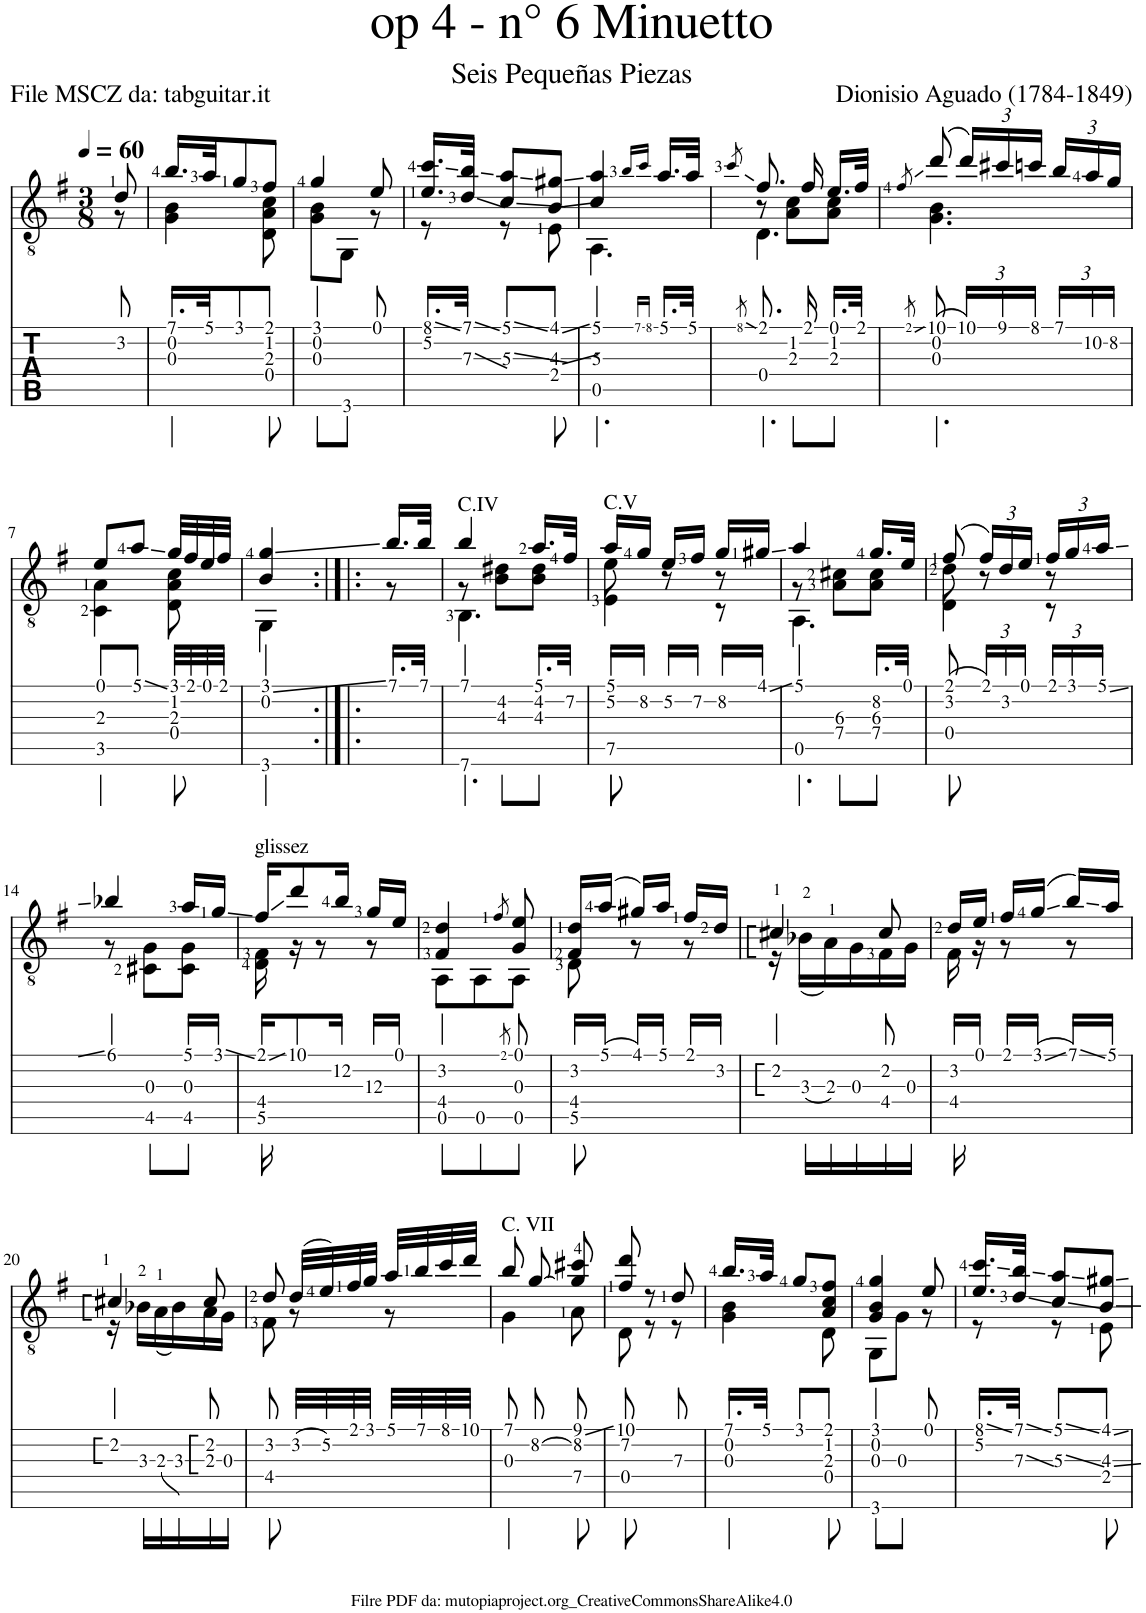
**kern	**kern
*part2	*part1
*staff2	*staff1
*I"Chitarra classica (Intavolatura)	*I"Guitar
*stria6	*
*	*clefGv2
*k[f#]	*k[f#]
*M3/8	*M3/8
*MM60	*MM60
=	=
*^	*^
8d/	8r	8d/	8r
=1	=1	=1	=1
16.b/LL	4G\ 4B\	16.b/LL	4G\ 4B\
32a/JK	.	32a/JK	.
8g/	.	8g/	.
8f#/J	8D\ 8A\ 8c\	8f#/J	8D\ 8A\ 8c\
=2	=2	=2	=2
4g/	8G\ 8B\L	4g/	8G\ 8B\L
.	8GG\J	.	8GG\J
8e/	8r	8e/	8r
=3	=3	=3	=3
16.e/ 16.cc/LL	8r	16.e/ 16.cc/LL	8r
32d/ 32b/JJk	.	32d/ 32b/JJk	.
8c/ 8a/L	8r	8c/ 8a/L	8r
8B/ 8g#X/J	8E\	8B/ 8g#X/J	8E\
=4	=4	=4	=4
4c/ 4a/	4.AA\	4c/ 4a/	4.AA\
16qb/LL	.	16qb/LL	.
16qcc/JJ	.	16qcc/JJ	.
16.a/LL	.	16.a/LL	.
32a/JJk	.	32a/JJk	.
*v	*v	*	*
*	*v	*v
=5	=5
8qcc/	8qcc/
*^	*^
*	*^	*	*^
8.f#/	8r	4.D\	8.f#/	8r	4.D\
.	8A\ 8c\L	.	.	8A\ 8c\L	.
16f#/	.	.	16f#/	.	.
16.e/LL	8A\ 8c\J	.	16.e/LL	8A\ 8c\J	.
32f#/JJk	.	.	32f#/JJk	.	.
*v	*v	*v	*	*	*
*	*v	*v	*v
=6	=6
8qf#/	8qf#/
*^	*^
(8dd/	4.G\ 4.B\	(8dd/	4.G\ 4.B\
*Xbrackettup	*	*Xbrackettup	*
24dd/LL)	.	24dd/LL)	.
24cc#X/	.	24cc#X/	.
24ccn/JJ	.	24ccn/JJ	.
24b/LL	.	24b/LL	.
24a/	.	24a/	.
24g/JJ	.	24g/JJ	.
!!LO:LB:g=z	!!
=7	=7	=7	=7
8e/L	4C\ 4A\	8e/L	4C\ 4A\
8a/J	.	8a/J	.
32g/LLL	8D\ 8A\ 8c\	32g/LLL	8D\ 8A\ 8c\
32f#/	.	32f#/	.
32e/	.	32e/	.
32f#/JJJ	.	32f#/JJJ	.
=8	=8	=8	=8
4B/ 4g/	4GG\	4B/ 4g/	4GG\
=9:|!|:	=9:|!|:	=9:|!|:	=9:|!|:
16.b/LL	8r	16.b/LL	8r
32b/JJk	.	32b/JJk	.
=10	=10	=10	=10
*	*^	*	*^
!	!	!	!LO:TX:a:t=C.IV	!	!
4b/	8r	4.BB\	4b/	8r	4.BB\
.	8B\ 8d#X\L	.	.	8B\ 8d#X\L	.
16.a/LL	8B\ 8d#\J	.	16.a/LL	8B\ 8d#\J	.
32f#/JJk	.	.	32f#/JJk	.	.
=11	=11	=11	=11	=11	=11
!	!	!	!LO:TX:a:t=C.V	!	!
16a/LL	8e\	4E\	16a/LL	8e\	4E\
16g/JJ	.	.	16g/JJ	.	.
16e/LL	8r	.	16e/LL	8r	.
16f#/JJ	.	.	16f#/JJ	.	.
16g/LL	8r	8r	16g/LL	8r	8r
16g#X/JJ	.	.	16g#X/JJ	.	.
=12	=12	=12	=12	=12	=12
4a/	8r	4.AA\	4a/	8r	4.AA\
.	8A\ 8c#X\L	.	.	8A\ 8c#X\L	.
16.g/LL	8A\ 8c#\J	.	16.g/LL	8A\ 8c#\J	.
32e/JJk	.	.	32e/JJk	.	.
=13	=13	=13	=13	=13	=13
(8f#/	8d\	4D\	(8f#/	8d\	4D\
24f#/LL)	8r	.	24f#/LL)	8r	.
24d/	.	.	24d/	.	.
24e/JJ	.	.	24e/JJ	.	.
24f#/LL	8r	8r	24f#/LL	8r	8r
24g/	.	.	24g/	.	.
24a/JJ	.	.	24a/JJ	.	.
*	*v	*v	*	*	*
*	*	*	*v	*v
!!LO:LB:g=z
=14	=14	=14	=14
4b-X/	8r	4b-X/	8r
.	8C#X\ 8G\L	.	8C#X\ 8G\L
16a/LL	8C#\ 8G\J	16a/LL	8C#\ 8G\J
16g/JJ	.	16g/JJ	.
=15	=15	=15	=15
!	!	!LO:TX:a:t=glissez	!
16f#/KL	16D\ 16F#\	16f#/KL	16D\ 16F#\
8dd/	16r	8dd/	16r
.	8r	.	8r
16b/Jk	.	16b/Jk	.
16g/LL	8r	16g/LL	8r
16e/JJ	.	16e/JJ	.
=16	=16	=16	=16
4F#/ 4d/	8AA\L	4F#/ 4d/	8AA\L
.	8AA\	.	8AA\
8qf#/	.	8qf#/	.
8G/ 8e/	8AA\J	8G/ 8e/	8AA\J
=17	=17	=17	=17
16F#/ 16d/LL	8D\	16F#/ 16d/LL	8D\
(16a/JJ	.	(16a/JJ	.
16g#X/LL)	8r	16g#X/LL)	8r
16a/JJ	.	16a/JJ	.
16f#/LL	8r	16f#/LL	8r
16d/JJ	.	16d/JJ	.
=18	=18	=18	=18
4c#X::/	16r	4c#X::/	16r
.	(16B-X\LL	.	(16B-X\LL
.	16A\)	.	16A\)
.	16G\	.	16G\
8c#/	16F#\	8c#/	16F#\
.	16G\JJ	.	16G\JJ
=19	=19	=19	=19
16d/LL	16F#\	16d/LL	16F#\
16e/JJ	16r	16e/JJ	16r
16f#/LL	8r	16f#/LL	8r
(16g/JJ	.	(16g/JJ	.
16b/LL)	8r	16b/LL)	8r
16a/JJ	.	16a/JJ	.
!!LO:LB:g=z	!!
=20	=20	=20	=20
4c#X::/	16r	4c#X::/	16r
.	16B-X\LL	.	16B-X\LL
.	(16A\	.	(16A\
.	16B-\)	.	16B-\)
8c#::/	16A\	8c#/	16A\
.	16G\JJ	.	16G\JJ
=21	=21	=21	=21
8d/	8F#\	8d/	8F#\
(32d/LLL	8r	(32d/LLL	8r
32e/)	.	32e/)	.
32f#/	.	32f#/	.
32g/JJJ	.	32g/JJJ	.
32a/LLL	8r	32a/LLL	8r
32b/	.	32b/	.
32cc/	.	32cc/	.
32dd/JJJ	.	32dd/JJJ	.
=22	=22	=22	=22
!	!	!LO:TX:a:t=C. VII	!
8b/	4G\	8b/	4G\
[8g/	.	[8g/	.
8g/] 8cc#X/	8A\	8g/] 8cc#X/	8A\
=23	=23	=23	=23
8f#/ 8dd/	8D\	8f#/ 8dd/	8D\
8r	8r	8r	8r
8d/	8r	8d/	8r
=24	=24	=24	=24
16.b/LL	4G\ 4B\	16.b/LL	4G\ 4B\
32a/JJk	.	32a/JJk	.
8g/L	.	8g/L	.
8A/ 8c/ 8f#/J	8D\	8A/ 8c/ 8f#/J	8D\
=25	=25	=25	=25
4G/ 4B/ 4g/	8GG\L	4G/ 4B/ 4g/	8GG\L
.	8G\J	.	8G\J
8e/	8r	8e/	8r
=26	=26	=26	=26
16.e/ 16.cc/LL	8r	16.e/ 16.cc/LL	8r
32d/ 32b/JJk	.	32d/ 32b/JJk	.
8c/ 8a/L	8r	8c/ 8a/L	8r
8B/ 8g#X/J	8E\	8B/ 8g#X/J	8E\
*v	*v	*	*
*	*v	*v
=	=
*-	*-
